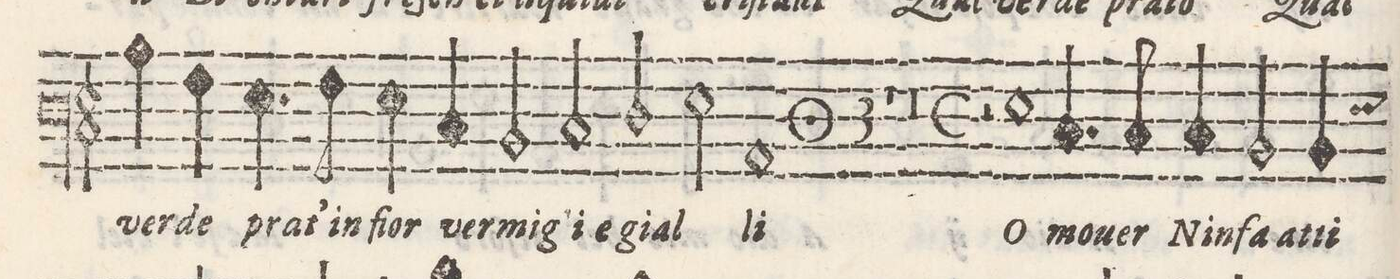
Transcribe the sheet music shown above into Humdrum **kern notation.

**kern	**text
*I"BASSO	*
*clefF3	*
*k[]	*
*met(C)	*
*M4/4	*
4c\	ver-
4A\	-de
=26-	=26-
4.G\	prat'
8A\	in
4G\	fior
4E/	ver-
=27-	=27-
2D/	-mig
2E/	i e
=28-	=28-
2F/	gial-
2G\	.
=29-	=29-
1C	-li
=30-	=30-
*M3/2	*
*met(O3) 	*
1.r	.
=31-	=31-
1.r	.
=32-	=32-
1.r	.
=33-	=33-
*M4/4	*
*met(C)	*
2r	.
1G\	O
=34-	=34-
4.E/	mo-
8E/	-ver
=35-	=35-
4E/	Nin-
2D/	-fa
4D/	atti
=36-	=36-
*-	*-
